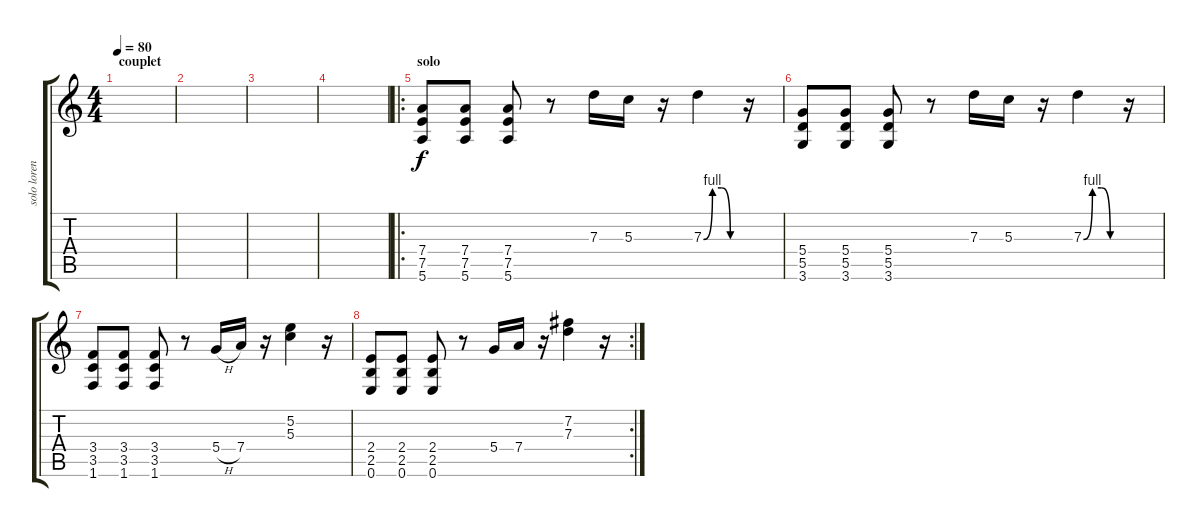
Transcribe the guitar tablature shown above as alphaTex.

\track ("solo loren" "solo loren") {instrument overdrivenguitar}
\staff {score tabs}
\tuning (E4 B3 G3 D3 A2 E2) {hide}
\ts (4 4)
\section ("" "couplet")
\tempo 80
\clef g2
\ks c
|
|
|
|
\ro
\section ("" "solo")
(7.4 7.5 5.6).8 (7.4 7.5 5.6).8 (7.4 7.5 5.6).8 r.8 7.3.16 5.3.16 r.16 7.3{be (custom 0 0 15 4 30 4 45 0 60 0)}.4 r.16 |
(5.4 5.5 3.6).8 (5.4 5.5 3.6).8 (5.4 5.5 3.6).8 r.8 7.3.16 5.3.16 r.16 7.3{be (custom 0 0 15 4 30 4 45 0 60 0)}.4 r.16 |
(3.4 3.5 1.6).8 (3.4 3.5 1.6).8 (3.4 3.5 1.6).8 r.8 5.4{h}.16 7.4.16 r.16 (5.2 5.3).4 r.16 |
\rc 2
(2.4 2.5 0.6).8 (2.4 2.5 0.6).8 (2.4 2.5 0.6).8 r.8 5.4.16 7.4.16 r.16 (7.2 7.3).4 r.16
